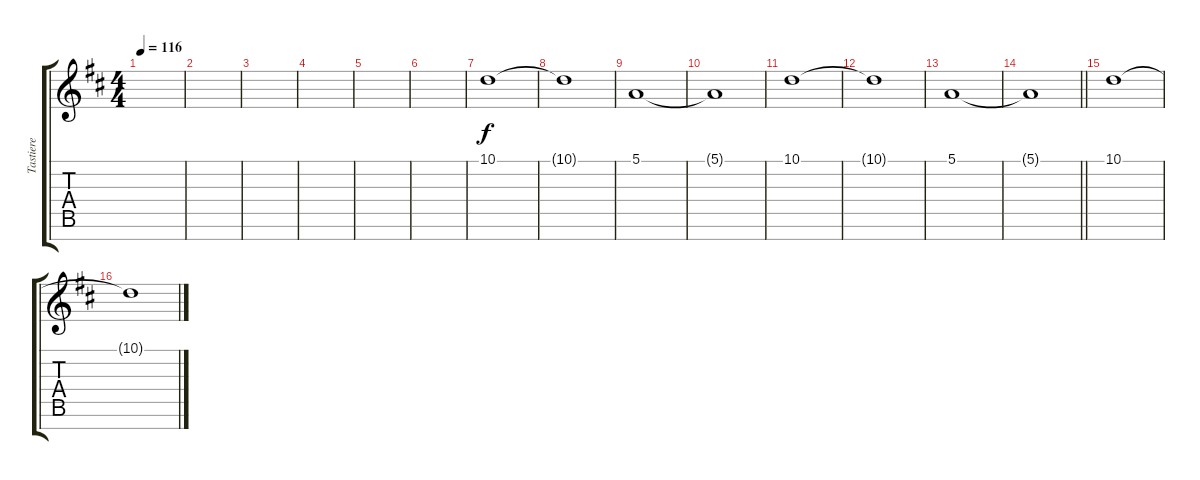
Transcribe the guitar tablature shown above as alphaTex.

\track ("Tastiere" "Tastiere") {instrument acousticgrandpiano}
\staff {score tabs}
\tuning (E4 B3 G3 D3 A2 E2 B1) {hide}
\ts (4 4)
\tempo 116
\clef g2
\ks d
|
|
|
|
|
|
10.1.1{volume 14} |
10.1{t}.1 |
5.1.1 |
5.1{t}.1 |
10.1.1 |
10.1{t}.1 |
5.1.1 |
\barLineRight lightlight
5.1{t}.1 |
10.1.1 |
10.1{t}.1
